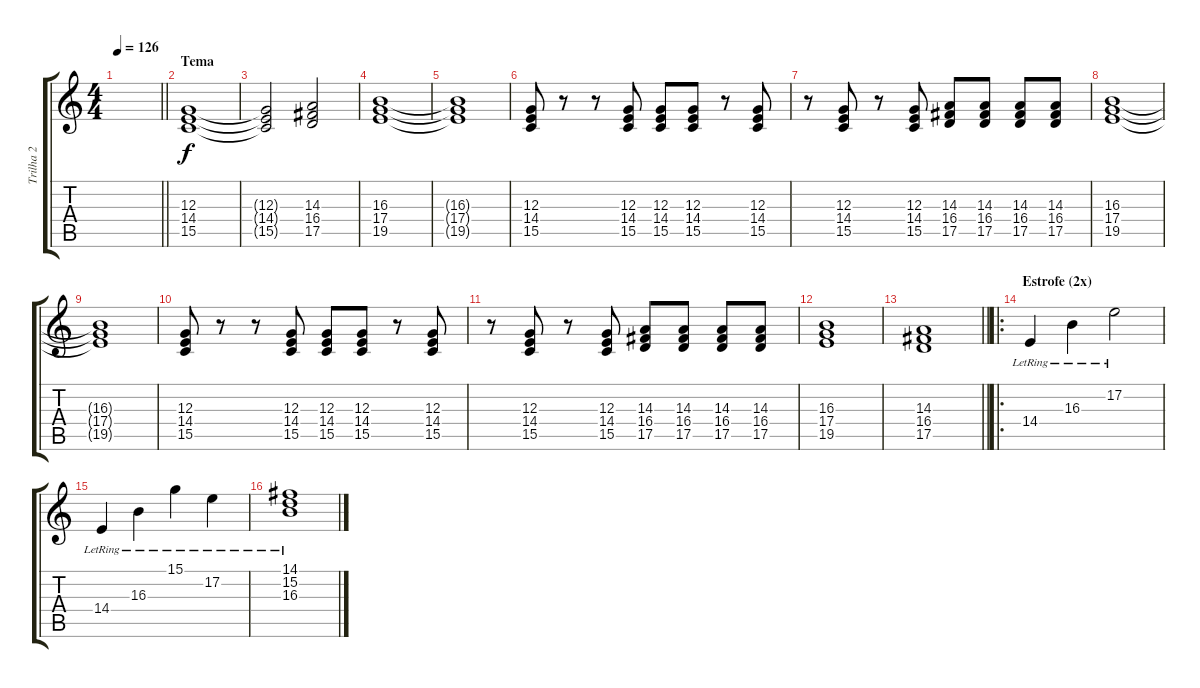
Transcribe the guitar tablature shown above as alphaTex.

\track ("Trilha 2" "Trilha 2") {instrument stringensemble1}
\staff {score tabs}
\tuning (E4 B3 G3 D3 A2 E2) {hide}
\ts (4 4)
\tempo 126
\clef g2
\barLineRight lightlight
\ks c
|
\section ("" "Tema")
(12.3 14.4 15.5).1 |
(12.3{t} 14.4{t} 15.5{t}).2 (14.3 16.4 17.5).2 |
(16.3 17.4 19.5).1 |
(16.3{t} 17.4{t} 19.5{t}).1 |
(12.3 14.4 15.5).8 r.8 r.8 (12.3 14.4 15.5).8 (12.3 14.4 15.5).8 (12.3 14.4 15.5).8 r.8 (12.3 14.4 15.5).8 |
r.8 (12.3 14.4 15.5).8 r.8 (12.3 14.4 15.5).8 (14.3 16.4 17.5).8 (14.3 16.4 17.5).8 (14.3 16.4 17.5).8 (14.3 16.4 17.5).8 |
(16.3 17.4 19.5).1 |
(16.3{t} 17.4{t} 19.5{t}).1 |
(12.3 14.4 15.5).8 r.8 r.8 (12.3 14.4 15.5).8 (12.3 14.4 15.5).8 (12.3 14.4 15.5).8 r.8 (12.3 14.4 15.5).8 |
r.8 (12.3 14.4 15.5).8 r.8 (12.3 14.4 15.5).8 (14.3 16.4 17.5).8 (14.3 16.4 17.5).8 (14.3 16.4 17.5).8 (14.3 16.4 17.5).8 |
(16.3 17.4 19.5).1 |
\barLineRight lightlight
(14.3 16.4 17.5).1 |
\ro
\section ("" "Estrofe (2x)")
14.4{lr}.4 16.3{lr}.4 17.2{lr}.2 |
14.4{lr}.4 16.3{lr}.4 15.1{lr}.4 17.2{lr}.4 |
(14.1{lr} 15.2{lr} 16.3{lr}).1
